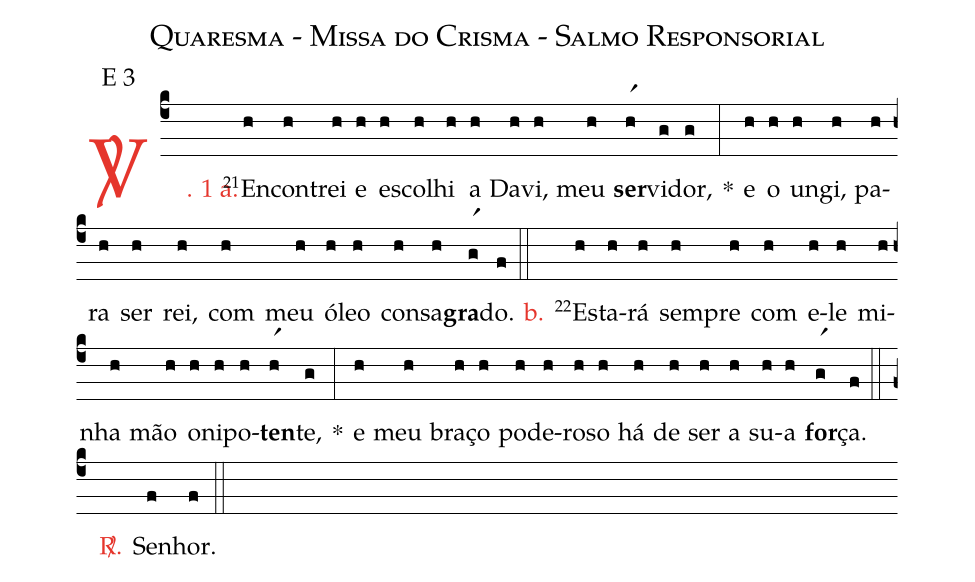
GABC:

name: Quaresma - Missa do Crisma - Salmo Responsorial;
mode: E 3;
%%
(c4)

<c><sp>V/</sp>. 1 a.</c>() <v>\VSup{21}</v>En(h)con(h)trei(h) e(h) es(h)co(h)lhi(h) a(h) Da(h)vi,(h) meu(h) <b>ser</b>(hr1)vi(g)dor,(g) *(:)
e(h) o(h) un(h)gi,(h) pa(h)ra(h) ser(h) rei,(h) com(h) meu(h) ó(h)leo(h) con(h)sa(h)<b>gra</b>(gr1)do.(f)

(::)

<nlba><c>b.</c>() <v>\VSup{22}</v>Es</nlba>(h)ta(h)rá(h) sem(h)pre(h) com(h) e(h)le(h) mi(h)nha(h) mão(h) o(h)ni(h)po(h)<b>ten</b>(hr1)te,(g) *(:)
e(h) meu(h) bra(h)ço(h) po(h)de(h)ro(h)so(h) há(h) de(h) ser(h) a(h) su(h)a(h) <b>for</b>(gr1)ça.(f)

(::)

<nlba><c><sp>R/</sp>.</c>() Se</nlba>(f)nhor.(f)

(::)
